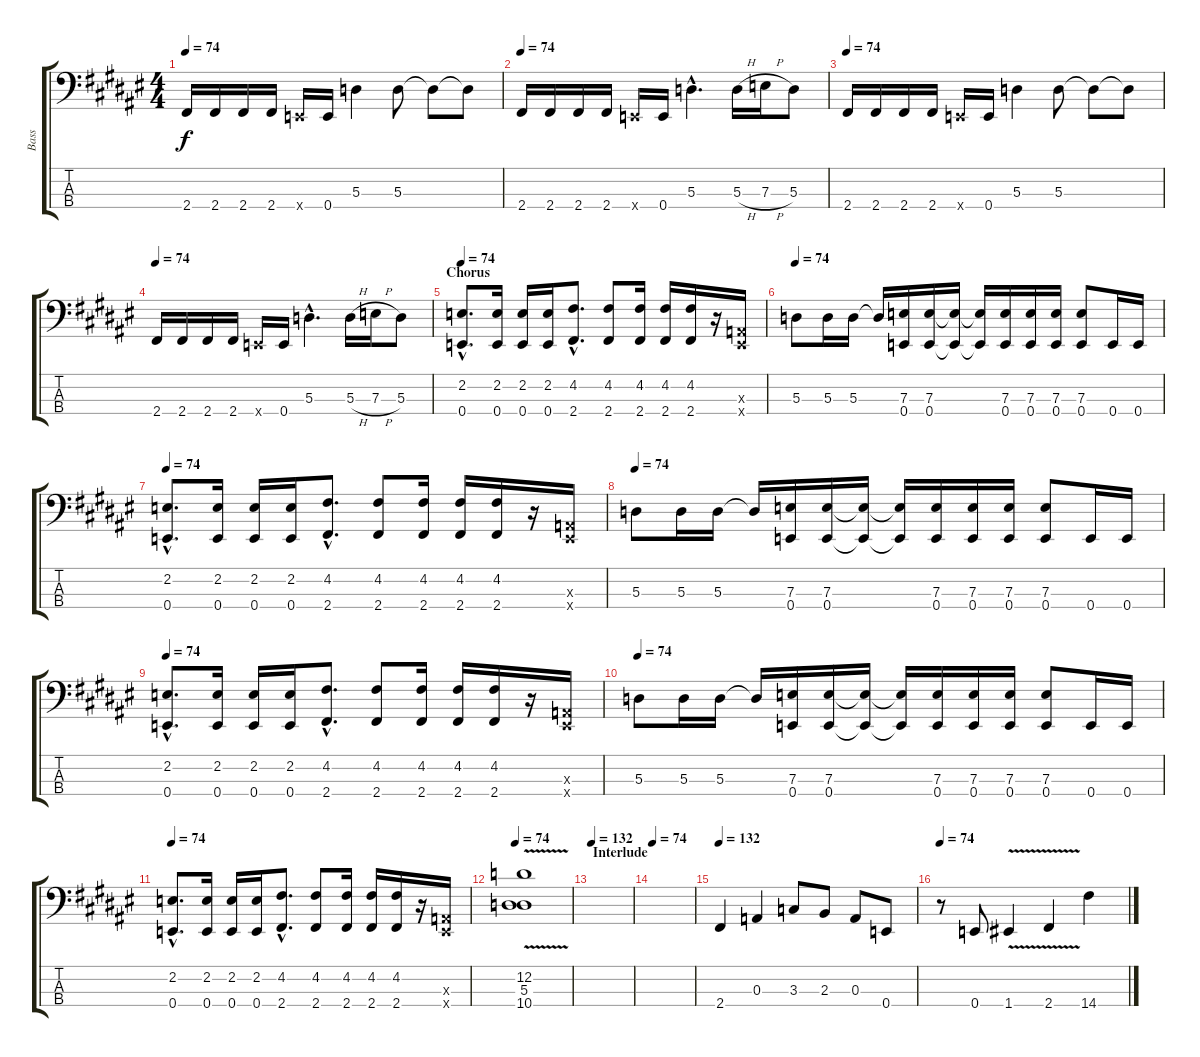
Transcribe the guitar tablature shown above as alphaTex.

\track ("Bass" "Bass") {instrument electricbassfinger}
\staff {score tabs}
\tuning (G2 D2 A1 E1) {hide}
\ts (4 4)
\tempo 74
\clef f4
\ks f#
2.4.16{dy f} 2.4.16 2.4.16 2.4.16 0.4{x}.16 0.4.16 5.3.4 5.3.8 5.3{t}.8 5.3{t}.8 |
\tempo 74
2.4.16 2.4.16 2.4.16 2.4.16 0.4{x}.16 0.4.16 5.3{hac}.4{d} 5.3{h}.16 7.3{h}.16 5.3.8 |
\tempo 74
2.4.16 2.4.16 2.4.16 2.4.16 0.4{x}.16 0.4.16 5.3.4 5.3.8 5.3{t}.8 5.3{t}.8 |
\tempo 74
2.4.16 2.4.16 2.4.16 2.4.16 0.4{x}.16 0.4.16 5.3{hac}.4{d} 5.3{h}.16 7.3{h}.16 5.3.8 |
\section ("" "Chorus")
\tempo 74
(2.2{hac} 0.4{hac}).8{d} (2.2 0.4).16 (2.2 0.4).16 (2.2 0.4).16 (4.2{hac} 2.4{hac}).8{d} (4.2 2.4).8 (4.2 2.4).16 (4.2 2.4).16 (4.2 2.4).16 r.16 (0.3{x} 0.4{x}).16 |
\tempo 74
5.3.8 5.3.16 5.3.16 5.3{t}.16 (7.3 0.4).16 (7.3 0.4).16 (7.3{t} 0.4{t}).16 (7.3{t} 0.4{t}).16 (7.3 0.4).16 (7.3 0.4).16 (7.3 0.4).16 (7.3 0.4).8 0.4.16 0.4.16 |
\tempo 74
(2.2{hac} 0.4{hac}).8{d} (2.2 0.4).16 (2.2 0.4).16 (2.2 0.4).16 (4.2{hac} 2.4{hac}).8{d} (4.2 2.4).8 (4.2 2.4).16 (4.2 2.4).16 (4.2 2.4).16 r.16 (0.3{x} 0.4{x}).16 |
\tempo 74
5.3.8 5.3.16 5.3.16 5.3{t}.16 (7.3 0.4).16 (7.3 0.4).16 (7.3{t} 0.4{t}).16 (7.3{t} 0.4{t}).16 (7.3 0.4).16 (7.3 0.4).16 (7.3 0.4).16 (7.3 0.4).8 0.4.16 0.4.16 |
\tempo 74
(2.2{hac} 0.4{hac}).8{d} (2.2 0.4).16 (2.2 0.4).16 (2.2 0.4).16 (4.2{hac} 2.4{hac}).8{d} (4.2 2.4).8 (4.2 2.4).16 (4.2 2.4).16 (4.2 2.4).16 r.16 (0.3{x} 0.4{x}).16 |
\tempo 74
5.3.8 5.3.16 5.3.16 5.3{t}.16 (7.3 0.4).16 (7.3 0.4).16 (7.3{t} 0.4{t}).16 (7.3{t} 0.4{t}).16 (7.3 0.4).16 (7.3 0.4).16 (7.3 0.4).16 (7.3 0.4).8 0.4.16 0.4.16 |
\tempo 74
(2.2{hac} 0.4{hac}).8{d} (2.2 0.4).16 (2.2 0.4).16 (2.2 0.4).16 (4.2{hac} 2.4{hac}).8{d} (4.2 2.4).8 (4.2 2.4).16 (4.2 2.4).16 (4.2 2.4).16 r.16 (0.3{x} 0.4{x}).16 |
\tempo 74
(12.2 5.3{v} 10.4).1 |
\section ("" "Interlude")
\tempo 74
\tempo 132
|
\tempo 74
|
\tempo 74
\tempo 132
2.4.4 0.3.4 3.3.8 2.3.8 0.3.8 0.4.8 |
\tempo 74
r.8 0.4.8 1.4{v}.4 2.4{v}.4 14.4{ss}.4
